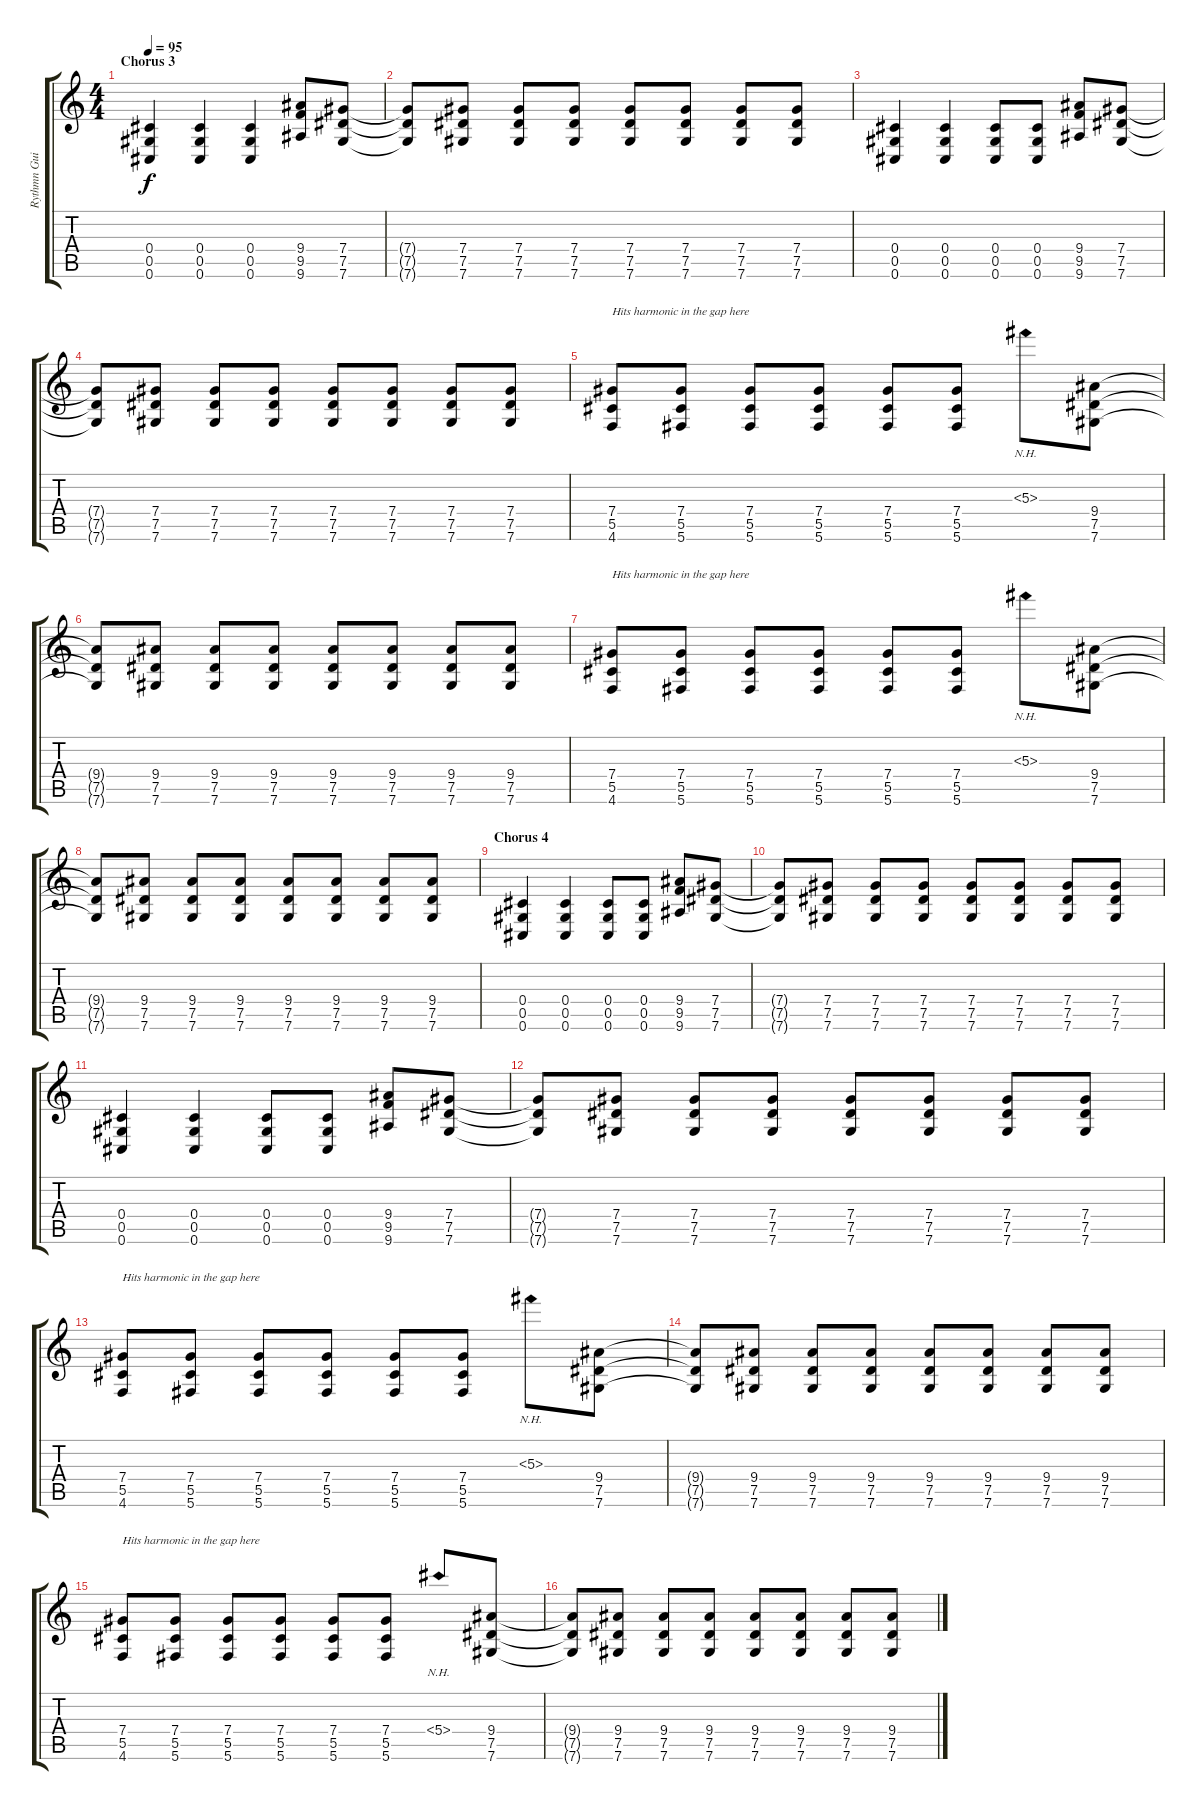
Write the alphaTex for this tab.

\track ("Rythmn Guitar" "Rythmn Gui") {instrument overdrivenguitar}
\staff {score tabs}
\tuning (Eb4 Bb3 Gb3 Db3 Ab2 Db2) {hide}
\ts (4 4)
\section ("" "Chorus 3")
\tempo 95
\clef g2
\ks c
(0.4 0.5 0.6).4{dy f} (0.4 0.5 0.6).4 (0.4 0.5 0.6).4 (9.4 9.5 9.6).8 (7.4 7.5 7.6).8 |
(7.4{t} 7.5{t} 7.6{t}).8 (7.4 7.5 7.6).8 (7.4 7.5 7.6).8 (7.4 7.5 7.6).8 (7.4 7.5 7.6).8 (7.4 7.5 7.6).8 (7.4 7.5 7.6).8 (7.4 7.5 7.6).8 |
(0.4 0.5 0.6).4 (0.4 0.5 0.6).4 (0.4 0.5 0.6).8 (0.4 0.5 0.6).8 (9.4 9.5 9.6).8 (7.4 7.5 7.6).8 |
(7.4{t} 7.5{t} 7.6{t}).8 (7.4 7.5 7.6).8 (7.4 7.5 7.6).8 (7.4 7.5 7.6).8 (7.4 7.5 7.6).8 (7.4 7.5 7.6).8 (7.4 7.5 7.6).8 (7.4 7.5 7.6).8 |
(7.4 5.5 4.6).8{txt "Hits harmonic in the gap here"} (7.4 5.5 5.6).8 (7.4 5.5 5.6).8 (7.4 5.5 5.6).8 (7.4 5.5 5.6).8 (7.4 5.5 5.6).8 5.3{nh}.8 (9.4 7.5 7.6).8{instrument overdrivenguitar} |
(9.4{t} 7.5{t} 7.6{t}).8 (9.4 7.5 7.6).8 (9.4 7.5 7.6).8 (9.4 7.5 7.6).8 (9.4 7.5 7.6).8 (9.4 7.5 7.6).8 (9.4 7.5 7.6).8 (9.4 7.5 7.6).8 |
(7.4 5.5 4.6).8{txt "Hits harmonic in the gap here"} (7.4 5.5 5.6).8 (7.4 5.5 5.6).8 (7.4 5.5 5.6).8 (7.4 5.5 5.6).8 (7.4 5.5 5.6).8 5.3{nh}.8 (9.4 7.5 7.6).8 |
(9.4{t} 7.5{t} 7.6{t}).8 (9.4 7.5 7.6).8 (9.4 7.5 7.6).8 (9.4 7.5 7.6).8 (9.4 7.5 7.6).8 (9.4 7.5 7.6).8 (9.4 7.5 7.6).8 (9.4 7.5 7.6).8 |
\section ("" "Chorus 4")
(0.4 0.5 0.6).4 (0.4 0.5 0.6).4 (0.4 0.5 0.6).8 (0.4 0.5 0.6).8 (9.4 9.5 9.6).8 (7.4 7.5 7.6).8 |
(7.4{t} 7.5{t} 7.6{t}).8 (7.4 7.5 7.6).8 (7.4 7.5 7.6).8 (7.4 7.5 7.6).8 (7.4 7.5 7.6).8 (7.4 7.5 7.6).8 (7.4 7.5 7.6).8 (7.4 7.5 7.6).8 |
(0.4 0.5 0.6).4 (0.4 0.5 0.6).4 (0.4 0.5 0.6).8 (0.4 0.5 0.6).8 (9.4 9.5 9.6).8 (7.4 7.5 7.6).8 |
(7.4{t} 7.5{t} 7.6{t}).8 (7.4 7.5 7.6).8 (7.4 7.5 7.6).8 (7.4 7.5 7.6).8 (7.4 7.5 7.6).8 (7.4 7.5 7.6).8 (7.4 7.5 7.6).8 (7.4 7.5 7.6).8 |
(7.4 5.5 4.6).8{txt "Hits harmonic in the gap here"} (7.4 5.5 5.6).8 (7.4 5.5 5.6).8 (7.4 5.5 5.6).8 (7.4 5.5 5.6).8 (7.4 5.5 5.6).8 5.3{nh}.8 (9.4 7.5 7.6).8 |
(9.4{t} 7.5{t} 7.6{t}).8 (9.4 7.5 7.6).8 (9.4 7.5 7.6).8 (9.4 7.5 7.6).8 (9.4 7.5 7.6).8 (9.4 7.5 7.6).8 (9.4 7.5 7.6).8 (9.4 7.5 7.6).8 |
(7.4 5.5 4.6).8{txt "Hits harmonic in the gap here"} (7.4 5.5 5.6).8 (7.4 5.5 5.6).8 (7.4 5.5 5.6).8 (7.4 5.5 5.6).8 (7.4 5.5 5.6).8 5.4{nh}.8 (9.4 7.5 7.6).8 |
(9.4{t} 7.5{t} 7.6{t}).8 (9.4 7.5 7.6).8 (9.4 7.5 7.6).8 (9.4 7.5 7.6).8 (9.4 7.5 7.6).8 (9.4 7.5 7.6).8 (9.4 7.5 7.6).8 (9.4 7.5 7.6).8
